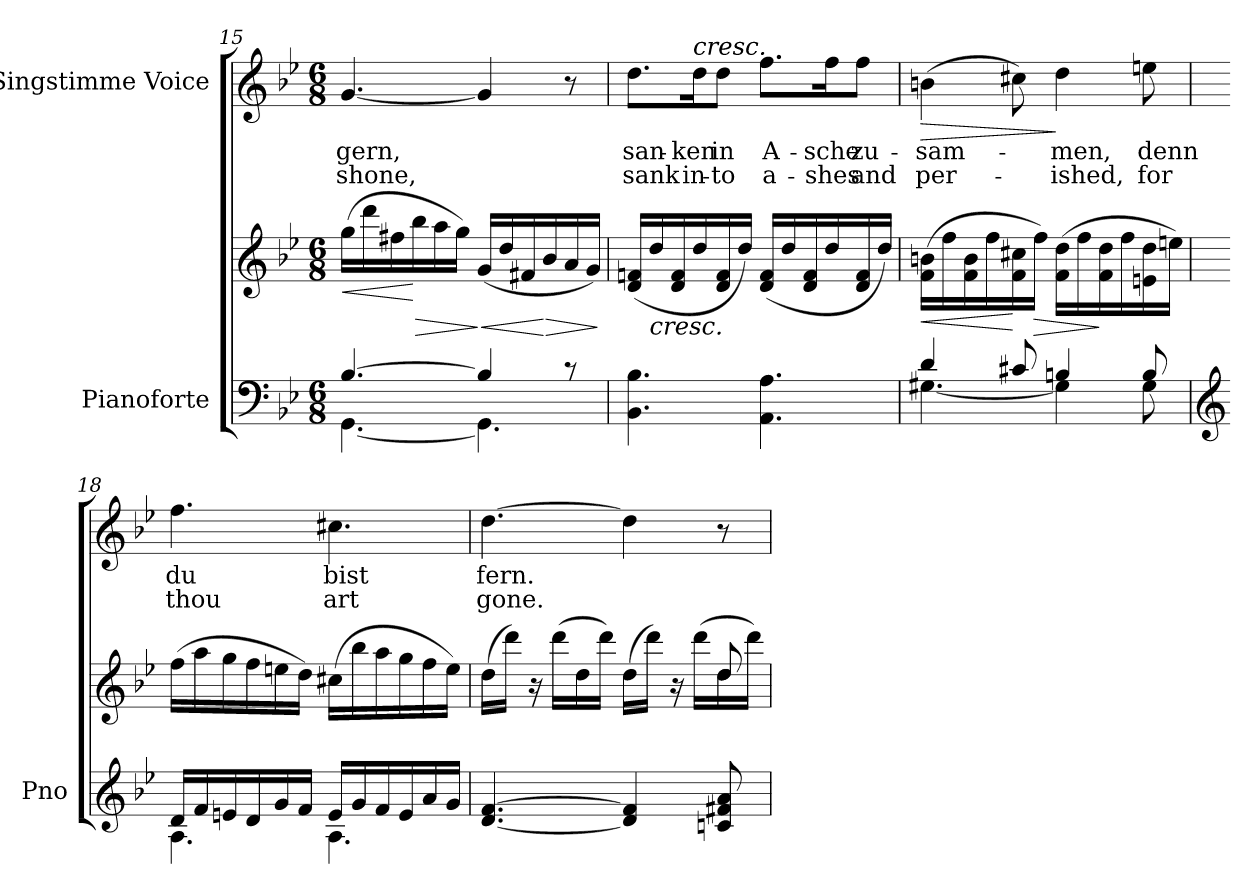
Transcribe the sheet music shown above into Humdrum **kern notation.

**kern	**kern	**dynam	**kern	**text	**text	**dynam
*part2	*part2	*part2	*part1	*part1	*part1	*part1
*staff3	*staff2	*staff2/3	*staff1	*staff1	*staff1	*staff1
*I"Pianoforte	*	*	*I"Singstimme Voice	*	*	*
*I'Pno	*	*	*	*	*	*
!!LO:LB:g=z
*clefF4	*clefG2	*	*clefG2	*	*	*
*k[b-e-]	*k[b-e-]	*	*k[b-e-]	*	*	*
*M6/8	*M6/8	*	*M6/8	*	*	*
=15	=15	=15	=15	=15	=15	=15
*^	*	*	*	*	*	*
!	!	!	!LO:HP:b	!	!LO:LY:b	!LO:LY:b	!
[4.B-/	[4.GG\	(>16gg\LL	<	[4.g/	gern,	shone,	.
.	.	16ddd\	.	.	.	.	.
.	.	16ff#X\	.	.	.	.	.
!	!	!	!LO:HP:n=1:b	!	!	!	!
.	.	16bb-\	[ >	.	.	.	.
.	.	16aa\	.	.	.	.	.
.	.	16gg\JJ)	.	.	.	.	.
!	!	!	!LO:HP:n=1:b	!	!	!	!
4B-/]	4.GG\]	(<16g/LL	] <	4g/]	.	.	.
.	.	16dd/	.	.	.	.	.
.	.	16f#X/	.	.	.	.	.
!	!	!	!LO:HP:n=1:b	!	!	!	!
.	.	16b-/	[ >	.	.	.	.
8r	.	16a/	.	8r	.	.	.
.	.	16g/JJ)	.	.	.	.	.
*v	*v	*	*	*	*	*	*
.	.	]	.	.	.	.
=16	=16	=16	=16	=16	=16	=16
!	!	!	!	!LO:LY:b	!LO:LY:b	!
4.BB-\ 4.B-\	(<16d/ 16fn/LL	.	8.dd\L	san-	sank	.
!	!LO:TX:b:i:t=cresc.	!	!	!	!	!
.	16dd/	.	.	.	.	.
.	16d/ 16f/	.	.	.	.	.
!	!	!	!LO:TX:a:i:t=cresc.	!	!	!
!	!	!	!	!LO:LY:b	!LO:LY:b	!
.	16dd/	.	16dd\K	-ken	in-	.
!	!	!	!	!LO:LY:b	!LO:LY:b	!
.	16d/ 16f/	.	8dd\J	in	-to	.
.	16dd/JJ)	.	.	.	.	.
!	!	!	!	!LO:LY:b	!LO:LY:b	!
4.AA\ 4.A\	(<16d/ 16f/LL	.	8.ff\L	A-	a-	.
.	16dd/	.	.	.	.	.
.	16d/ 16f/	.	.	.	.	.
!	!	!	!	!LO:LY:b	!LO:LY:b	!
.	16dd/	.	16ff\K	-sche	-shes	.
!	!	!	!	!LO:LY:b	!LO:LY:b	!
.	16d/ 16f/	.	8ff\J	zu-	and	.
.	16dd/JJ)	.	.	.	.	.
=17	=17	=17	=17	=17	=17	=17
*^	*	*	*	*	*	*
!	!	!	!LO:HP:b	!	!LO:LY:b	!LO:LY:b	!LO:HP:b
4d/	[4.G#X\	(>16f\ 16bn\LL	<	(>4bn\	-sam-	per-	>
.	.	16ff\	.	.	.	.	.
.	.	16f\ 16b\	.	.	.	.	.
.	.	16ff\	.	.	.	.	.
8c#X/	.	16f\ 16cc#X\	[	8cc#X\)	.	.	.
!	!	!	!LO:HP:b	!	!	!	!
.	.	16ff\JJ)	>	.	.	.	.
!	!	!	!	!	!LO:LY:b	!LO:LY:b	!
4Bn/	4G#\]	(>16f\ 16dd\LL	.	4dd\	-men,	-ished,	]
.	.	16ff\	.	.	.	.	.
.	.	16f\ 16dd\	]	.	.	.	.
.	.	16ff\	.	.	.	.	.
!	!	!	!	!	!LO:LY:b	!LO:LY:b	!
8B/	8G#\	16en\ 16dd\	.	8een\	denn	for	.
.	.	16een\JJ)	.	.	.	.	.
=18	=18	=18	=18	=18	=18	=18	=18
*clefG2	*	*	*	*	*	*	*
!	!	!	!	!	!LO:LY:b	!LO:LY:b	!
16d/LL	4.A\	(>16ff\LL	.	4.ff\	du	thou	.
16f/	.	16aa\	.	.	.	.	.
16en/	.	16gg\	.	.	.	.	.
16d/	.	16ff\	.	.	.	.	.
16g/	.	16een\	.	.	.	.	.
16f/JJ	.	16dd\JJ)	.	.	.	.	.
!	!	!	!	!	!LO:LY:b	!LO:LY:b	!
16e/LL	4.A\	(>16cc#X\LL	.	4.cc#X\	bist	art	.
16g/	.	16bb-\	.	.	.	.	.
16f/	.	16aa\	.	.	.	.	.
16e/	.	16gg\	.	.	.	.	.
16a/	.	16ff\	.	.	.	.	.
16g/JJ	.	16ee\JJ)	.	.	.	.	.
*v	*v	*	*	*	*	*	*
!!LO:PB:g=z
=19	=19	=19	=19	=19	=19	=19
*	*^	*	*	*	*	*
!	!	!	!	!	!LO:LY:b	!LO:LY:b	!
[4.d/ [4.f/	(>16dd\LL	8ryy	.	[4.dd\	fern.	gone.	.
.	16ddd\JJ)	.	.	.	.	.	.
*	*v	*v	*	*	*	*	*
.	16r	.	.	.	.	.
.	(>16ddd\LL	.	.	.	.	.
.	16dd\	.	.	.	.	.
.	16ddd\JJ)	.	.	.	.	.
4d/] 4f/]	(>16dd\LL	.	4dd\]	.	.	.
.	16ddd\JJ)	.	.	.	.	.
.	16r	.	.	.	.	.
.	(>16ddd\LL	.	.	.	.	.
*	*^	*	*	*	*	*
8cn/ 8f#X/ 8a/	16dd\	8dd/	.	8r	.	.	.
.	16ddd\JJ)	.	.	.	.	.	.
*	*v	*v	*	*	*	*	*
=	=	=	=	=	=	=
*-	*-	*-	*-	*-	*-	*-
